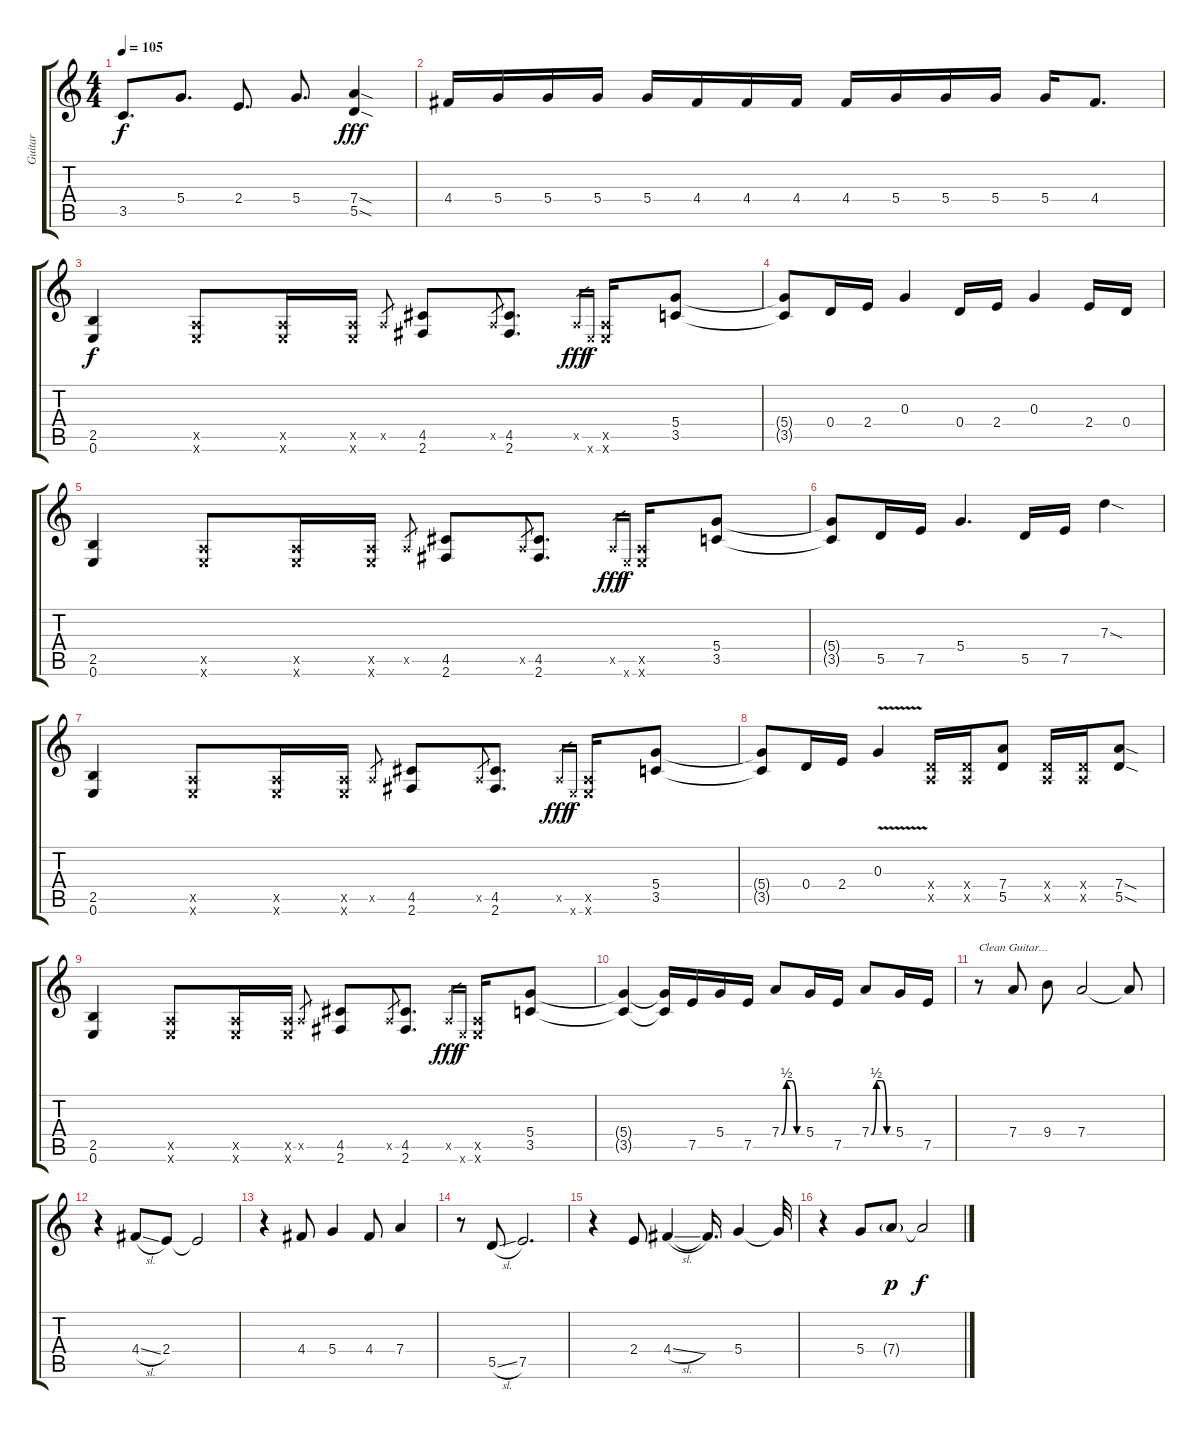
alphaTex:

\track ("Guitar" "Guitar") {instrument distortionguitar}
\staff {score tabs}
\tuning (E4 B3 G3 D3 A2 E2) {hide}
\ts (4 4)
\tempo 105
\clef g2
\ks c
3.5.8{d dy f} 5.4.8{d} 2.4.8{d} 5.4.8{d} (7.4{sod} 5.5{sod}).4{dy fff} |
4.4.16 5.4.16 5.4.16 5.4.16 5.4.16 4.4.16 4.4.16 4.4.16 4.4.16 5.4.16 5.4.16 5.4.16 5.4.16 4.4.8{d} |
(2.5 0.6).4{dy f} (0.5{x} 0.6{x}).8 (0.5{x} 0.6{x}).16 (0.5{x} 0.6{x}).16 0.5{x}.8{gr} (4.5 2.6).8 0.5{x}.8{gr} (4.5 2.6).8{d} 0.5{x}.16{gr dy fff} 0.6{x}.16{gr dy f} (0.5{x} 0.6{x}).16 (5.4 3.5).8 |
(5.4{t} 3.5{t}).8 0.4.16 2.4.16 0.3.4 0.4.16 2.4.16 0.3.4 2.4.16 0.4.16 |
(2.5 0.6).4 (0.5{x} 0.6{x}).8 (0.5{x} 0.6{x}).16 (0.5{x} 0.6{x}).16 0.5{x}.8{gr} (4.5 2.6).8 0.5{x}.8{gr} (4.5 2.6).8{d} 0.5{x}.16{gr dy fff} 0.6{x}.16{gr dy f} (0.5{x} 0.6{x}).16 (5.4 3.5).8 |
(5.4{t} 3.5{t}).8 5.5.16 7.5.16 5.4.4{d} 5.5.16 7.5.16 7.3{sod}.4 |
(2.5 0.6).4 (0.5{x} 0.6{x}).8 (0.5{x} 0.6{x}).16 (0.5{x} 0.6{x}).16 0.5{x}.8{gr} (4.5 2.6).8 0.5{x}.8{gr} (4.5 2.6).8{d} 0.5{x}.16{gr dy fff} 0.6{x}.16{gr dy f} (0.5{x} 0.6{x}).16 (5.4 3.5).8 |
(5.4{t} 3.5{t}).8 0.4.16 2.4.16 0.3{v}.4 (0.4{x} 0.5{x}).16 (0.4{x} 0.5{x}).16 (7.4 5.5).8 (0.4{x} 0.5{x}).16 (0.4{x} 0.5{x}).16 (7.4{sod} 5.5{sod}).8 |
(2.5 0.6).4 (0.5{x} 0.6{x}).8 (0.5{x} 0.6{x}).16 (0.5{x} 0.6{x}).16 0.5{x}.8{gr} (4.5 2.6).8 0.5{x}.8{gr} (4.5 2.6).8{d} 0.5{x}.16{gr dy fff} 0.6{x}.16{gr dy f} (0.5{x} 0.6{x}).16 (5.4 3.5).8 |
(5.4{t} 3.5{t}).4 (5.4{t} 3.5{t}).16 7.5.16 5.4.16 7.5.16 7.4{be (custom 0 0 15 2 30 2 45 0 60 0)}.8 5.4.16 7.5.16 7.4{be (custom 0 0 15 2 30 2 45 0 60 0)}.8 5.4.16 7.5.16 |
r.8{txt "Clean Guitar..." instrument electricguitarclean} 7.4.8 9.4.8 7.4.2 7.4{t}.8 |
r.4 4.4{sl}.8 2.4.8 2.4{t}.2 |
r.4 4.4.8 5.4.4 4.4.8 7.4.4 |
r.8 5.5{sl}.8 7.5.2{d} |
r.4 2.4.8 4.4{sl}.4 4.4{t}.16{d} 5.4.4 5.4{t}.32 |
r.4 5.4.8 7.4{g}.8{dy p} 7.4{t}.2{dy f}
